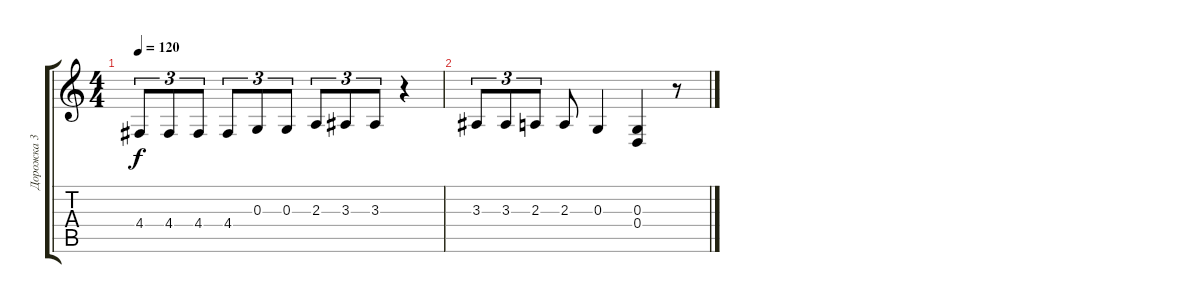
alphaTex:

\track ("Дорожка 3" "Дорожка 3") {instrument timpani}
\staff {score tabs}
\tuning (E4 B3 G3 D3 A2 E2) {hide}
\ts (4 4)
\tempo 120
\clef g2
\ks c
4.4.8{tu (3 2) dy f} 4.4.8{tu (3 2)} 4.4.8{tu (3 2)} 4.4.8{tu (3 2)} 0.3.8{tu (3 2)} 0.3.8{tu (3 2)} 2.3.8{tu (3 2)} 3.3.8{tu (3 2)} 3.3.8{tu (3 2)} r.4 |
3.3.8{tu (3 2)} 3.3.8{tu (3 2)} 2.3.8{tu (3 2)} 2.3.8 0.3.4 (0.3 0.4).4 r.8
